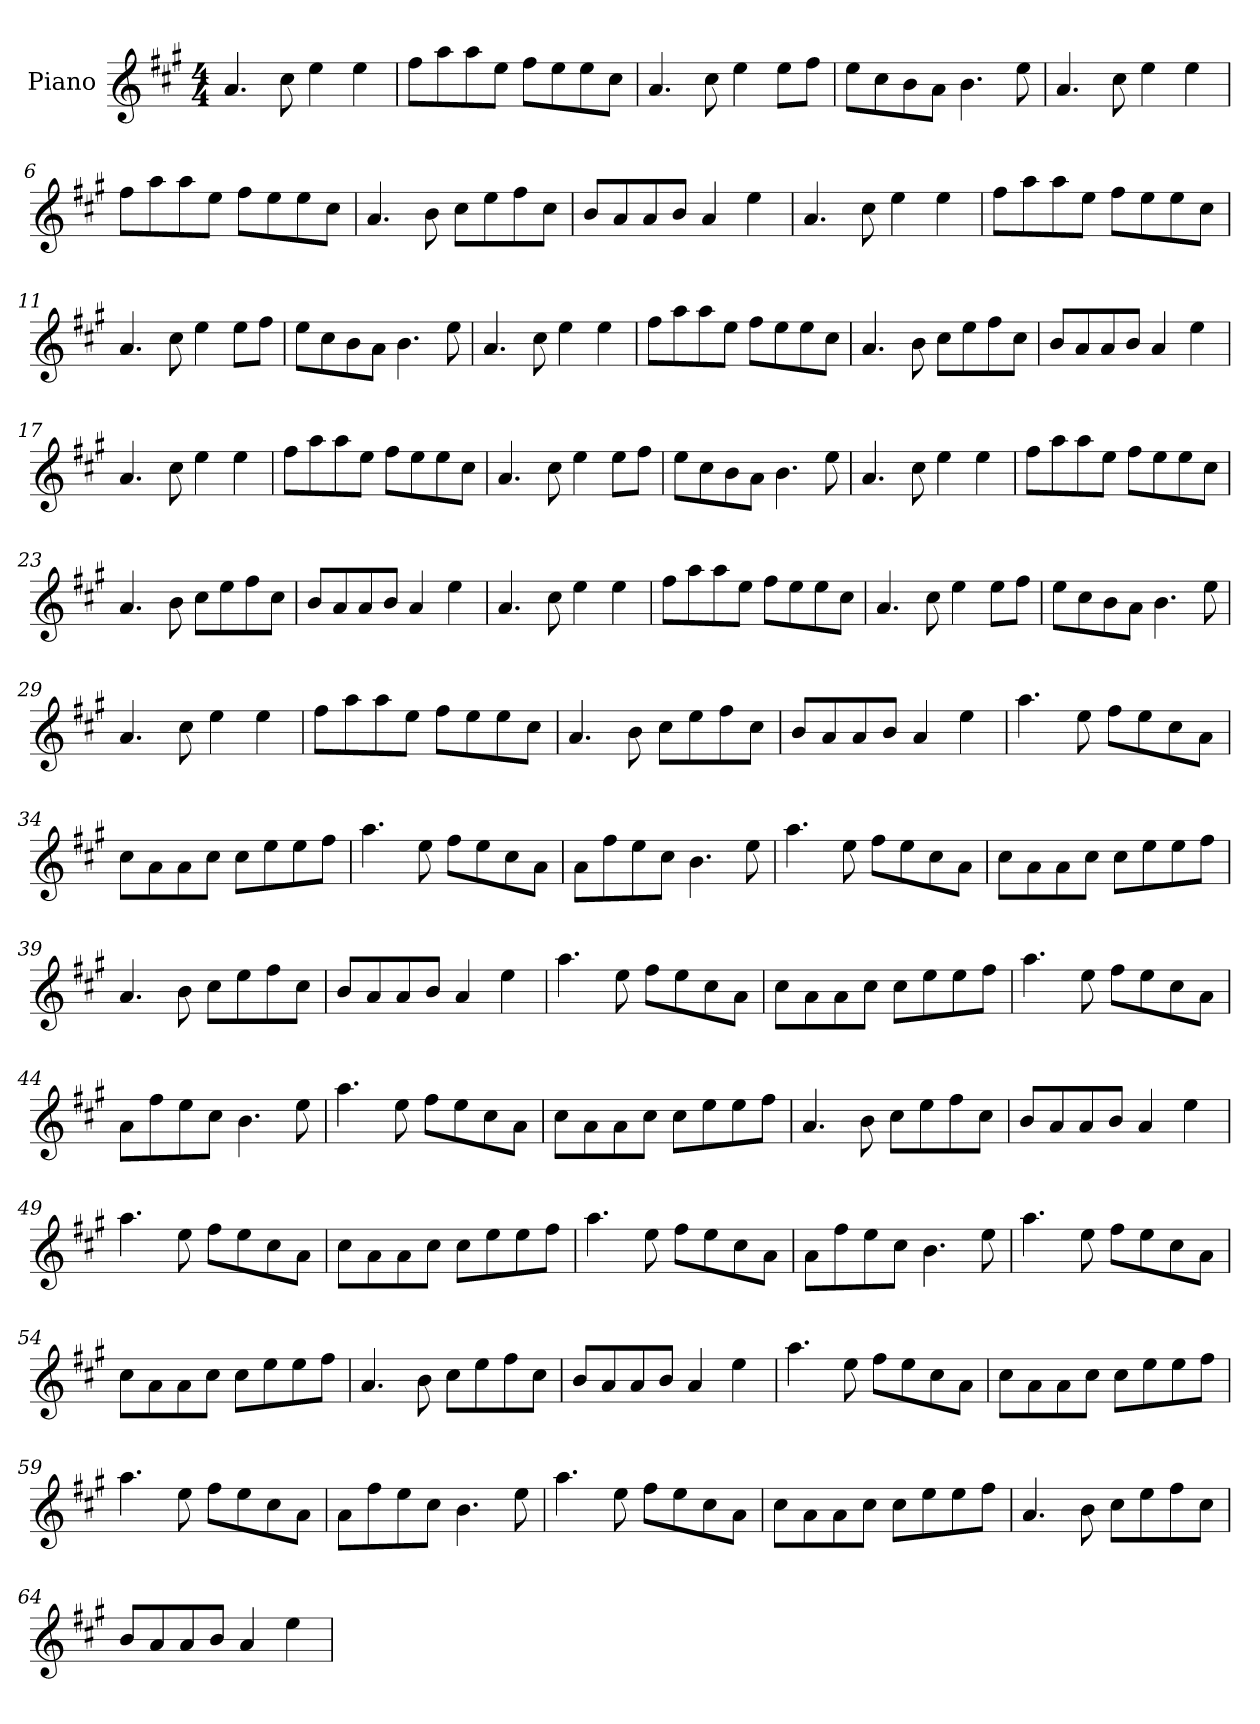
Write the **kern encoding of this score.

**kern
*part1
*staff1
*I"Piano
*I'Pno
*clefG2
*k[f#c#g#]
*M4/4
=1
4.a/
8cc#\
4ee\
4ee\
=2
8ff#\L
8aa\
8aa\
8ee\J
8ff#\L
8ee\
8ee\
8cc#\J
=3
4.a/
8cc#\
4ee\
8ee\L
8ff#\J
=4
8ee\L
8cc#\
8b\
8a\J
4.b\
8ee\
=5
4.a/
8cc#\
4ee\
4ee\
=6
8ff#\L
8aa\
8aa\
8ee\J
8ff#\L
8ee\
8ee\
8cc#\J
=7
4.a/
8b\
8cc#\L
8ee\
8ff#\
8cc#\J
=8
8b/L
8a/
8a/
8b/J
4a/
4ee\
=9
4.a/
8cc#\
4ee\
4ee\
=10
8ff#\L
8aa\
8aa\
8ee\J
8ff#\L
8ee\
8ee\
8cc#\J
=11
4.a/
8cc#\
4ee\
8ee\L
8ff#\J
=12
8ee\L
8cc#\
8b\
8a\J
4.b\
8ee\
=13
4.a/
8cc#\
4ee\
4ee\
=14
8ff#\L
8aa\
8aa\
8ee\J
8ff#\L
8ee\
8ee\
8cc#\J
=15
4.a/
8b\
8cc#\L
8ee\
8ff#\
8cc#\J
=16
8b/L
8a/
8a/
8b/J
4a/
4ee\
=17
4.a/
8cc#\
4ee\
4ee\
=18
8ff#\L
8aa\
8aa\
8ee\J
8ff#\L
8ee\
8ee\
8cc#\J
=19
4.a/
8cc#\
4ee\
8ee\L
8ff#\J
=20
8ee\L
8cc#\
8b\
8a\J
4.b\
8ee\
=21
4.a/
8cc#\
4ee\
4ee\
=22
8ff#\L
8aa\
8aa\
8ee\J
8ff#\L
8ee\
8ee\
8cc#\J
=23
4.a/
8b\
8cc#\L
8ee\
8ff#\
8cc#\J
=24
8b/L
8a/
8a/
8b/J
4a/
4ee\
=25
4.a/
8cc#\
4ee\
4ee\
=26
8ff#\L
8aa\
8aa\
8ee\J
8ff#\L
8ee\
8ee\
8cc#\J
=27
4.a/
8cc#\
4ee\
8ee\L
8ff#\J
=28
8ee\L
8cc#\
8b\
8a\J
4.b\
8ee\
=29
4.a/
8cc#\
4ee\
4ee\
=30
8ff#\L
8aa\
8aa\
8ee\J
8ff#\L
8ee\
8ee\
8cc#\J
=31
4.a/
8b\
8cc#\L
8ee\
8ff#\
8cc#\J
=32
8b/L
8a/
8a/
8b/J
4a/
4ee\
=33
4.aa\
8ee\
8ff#\L
8ee\
8cc#\
8a\J
=34
8cc#\L
8a\
8a\
8cc#\J
8cc#\L
8ee\
8ee\
8ff#\J
=35
4.aa\
8ee\
8ff#\L
8ee\
8cc#\
8a\J
=36
8a\L
8ff#\
8ee\
8cc#\J
4.b\
8ee\
=37
4.aa\
8ee\
8ff#\L
8ee\
8cc#\
8a\J
=38
8cc#\L
8a\
8a\
8cc#\J
8cc#\L
8ee\
8ee\
8ff#\J
=39
4.a/
8b\
8cc#\L
8ee\
8ff#\
8cc#\J
=40
8b/L
8a/
8a/
8b/J
4a/
4ee\
=41
4.aa\
8ee\
8ff#\L
8ee\
8cc#\
8a\J
=42
8cc#\L
8a\
8a\
8cc#\J
8cc#\L
8ee\
8ee\
8ff#\J
=43
4.aa\
8ee\
8ff#\L
8ee\
8cc#\
8a\J
=44
8a\L
8ff#\
8ee\
8cc#\J
4.b\
8ee\
=45
4.aa\
8ee\
8ff#\L
8ee\
8cc#\
8a\J
=46
8cc#\L
8a\
8a\
8cc#\J
8cc#\L
8ee\
8ee\
8ff#\J
=47
4.a/
8b\
8cc#\L
8ee\
8ff#\
8cc#\J
=48
8b/L
8a/
8a/
8b/J
4a/
4ee\
=49
4.aa\
8ee\
8ff#\L
8ee\
8cc#\
8a\J
=50
8cc#\L
8a\
8a\
8cc#\J
8cc#\L
8ee\
8ee\
8ff#\J
=51
4.aa\
8ee\
8ff#\L
8ee\
8cc#\
8a\J
=52
8a\L
8ff#\
8ee\
8cc#\J
4.b\
8ee\
=53
4.aa\
8ee\
8ff#\L
8ee\
8cc#\
8a\J
=54
8cc#\L
8a\
8a\
8cc#\J
8cc#\L
8ee\
8ee\
8ff#\J
=55
4.a/
8b\
8cc#\L
8ee\
8ff#\
8cc#\J
=56
8b/L
8a/
8a/
8b/J
4a/
4ee\
=57
4.aa\
8ee\
8ff#\L
8ee\
8cc#\
8a\J
=58
8cc#\L
8a\
8a\
8cc#\J
8cc#\L
8ee\
8ee\
8ff#\J
=59
4.aa\
8ee\
8ff#\L
8ee\
8cc#\
8a\J
=60
8a\L
8ff#\
8ee\
8cc#\J
4.b\
8ee\
=61
4.aa\
8ee\
8ff#\L
8ee\
8cc#\
8a\J
=62
8cc#\L
8a\
8a\
8cc#\J
8cc#\L
8ee\
8ee\
8ff#\J
=63
4.a/
8b\
8cc#\L
8ee\
8ff#\
8cc#\J
=64
8b/L
8a/
8a/
8b/J
4a/
4ee\
=
*-
